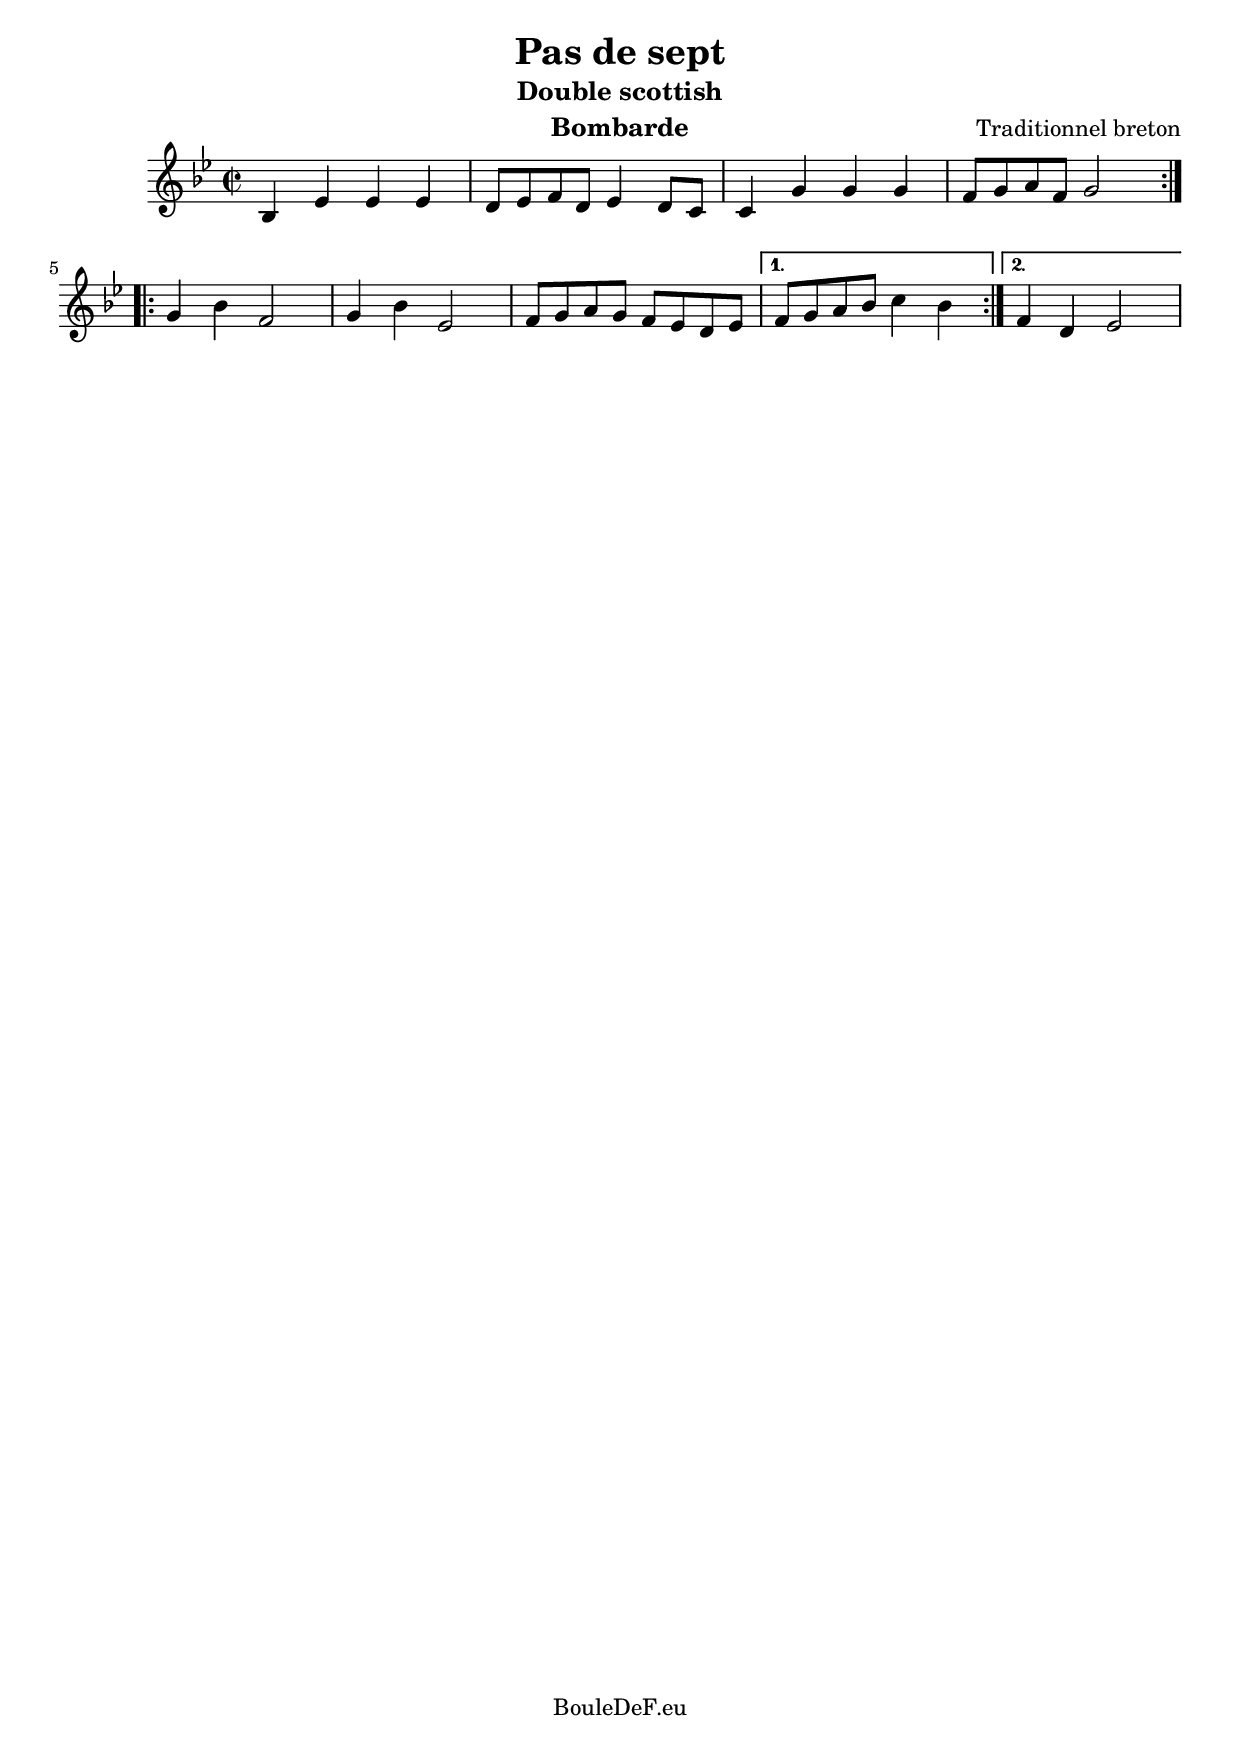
\version "2.16.0"
\include "italiano.ly"

\header {
	title = "Pas de sept"
	subtitle = "Double scottish"
	composer = "Traditionnel breton"
	instrument = "Bombarde"
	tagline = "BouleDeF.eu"
}

\score {
	\new Staff \relative sib {
		\clef treble
		\key sib \major
		\time 2/2

		\repeat volta 2 {
			sib4 mib mib mib
			| re8 mib fa re mib4 re8 do
			| do4 sol' sol sol
			| fa8 sol la fa sol2
		} \break
		\repeat volta 2 {
			sol4 sib fa2
			| sol4 sib mib,2
			| fa8 sol la sol fa mib re mib
		}
		\alternative {
			{| fa8 sol la sib do4 sib}
			{| fa4 re mib2}
		}
	}
}
